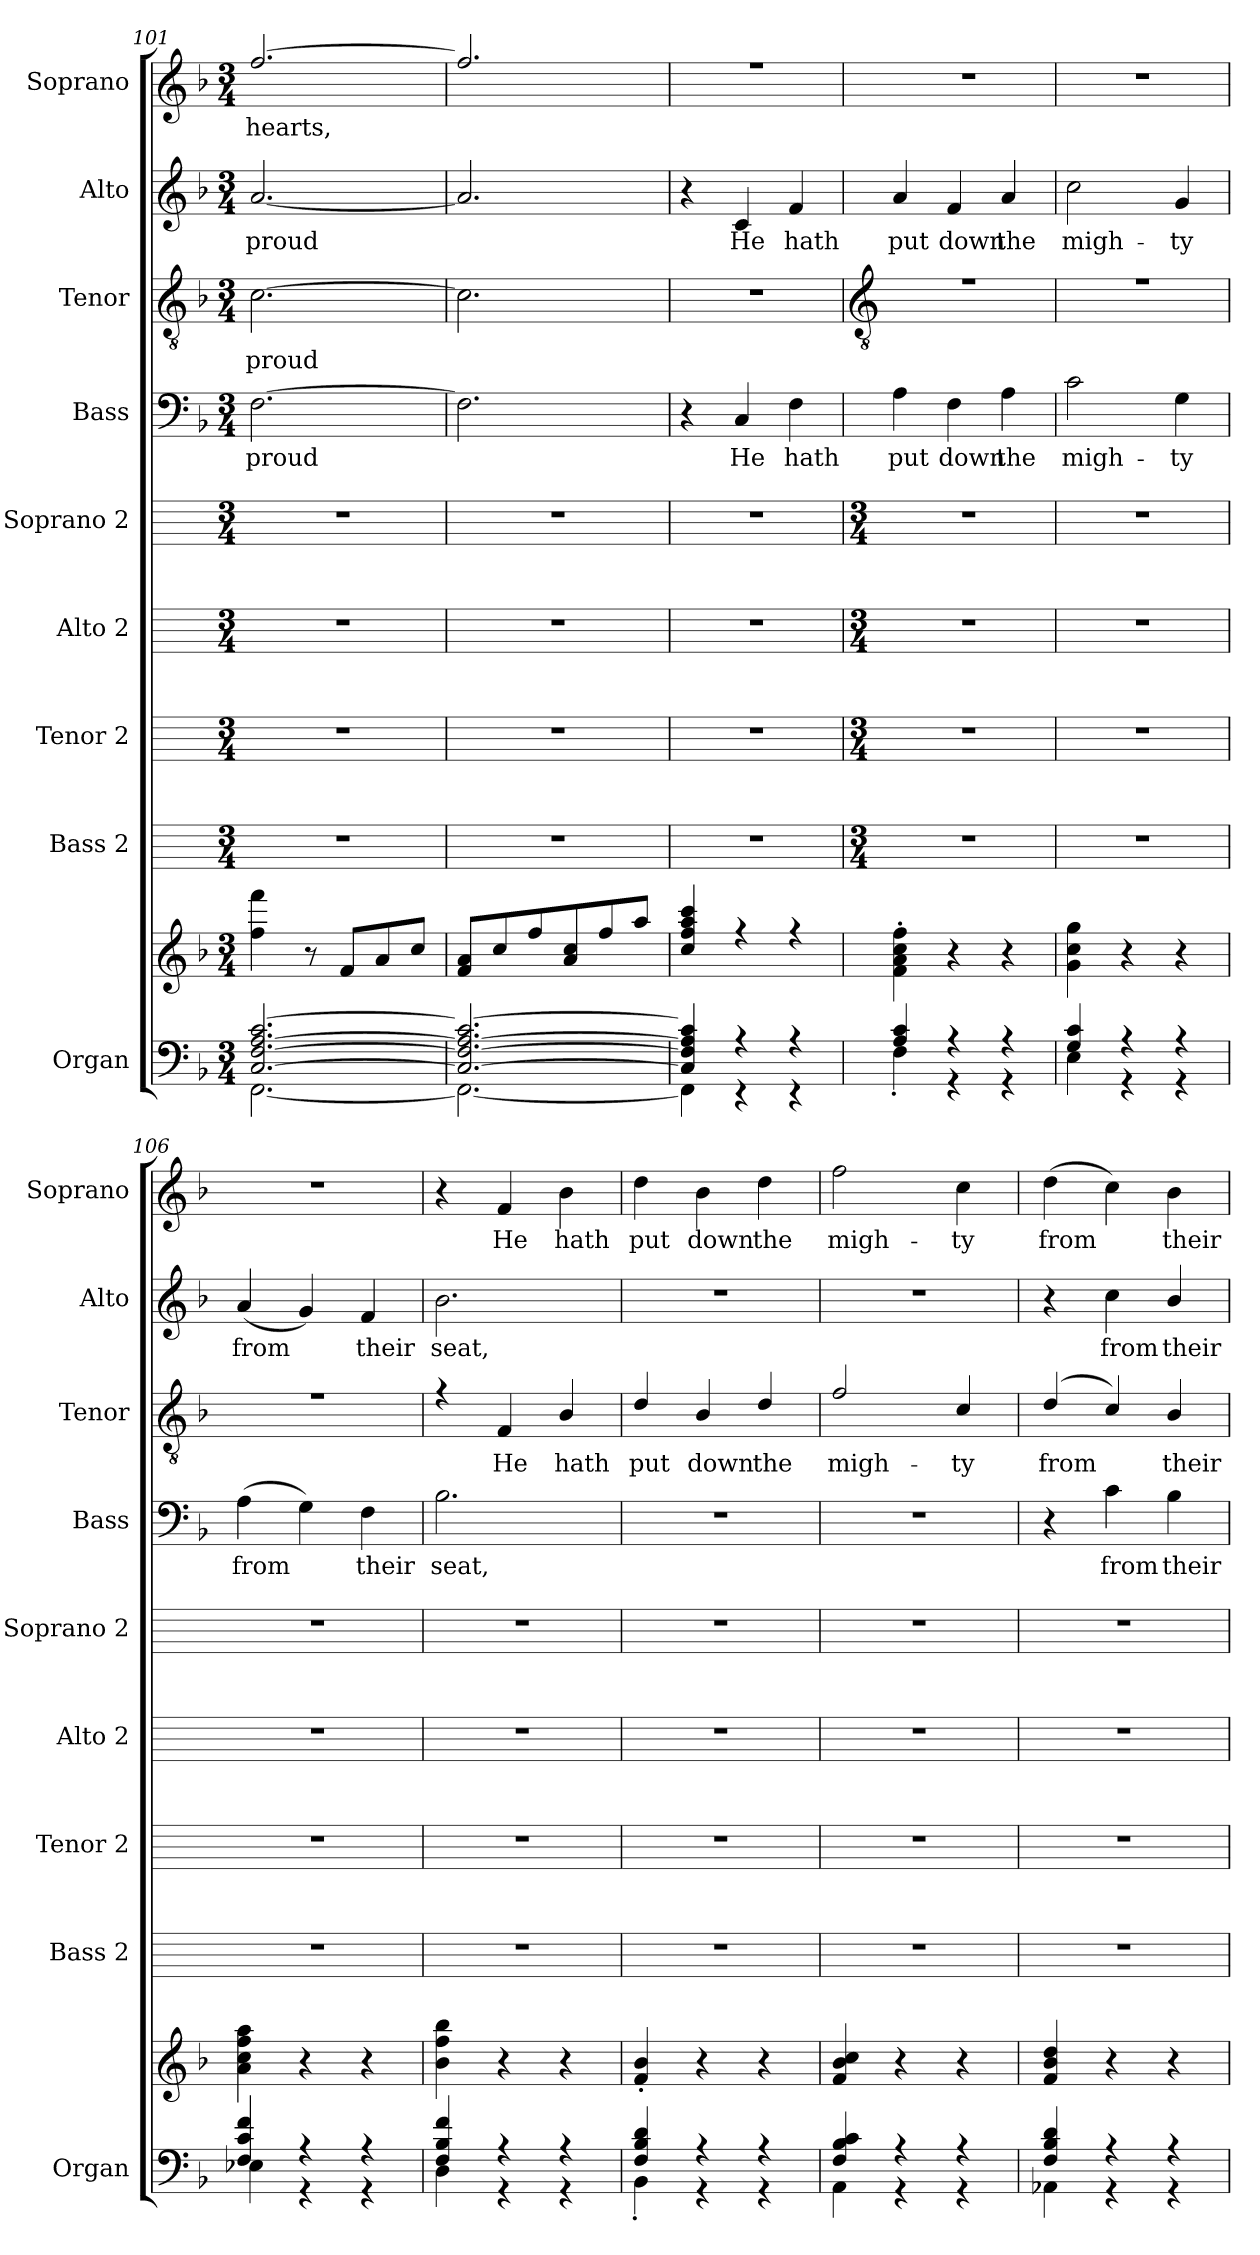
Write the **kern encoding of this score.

**kern	**kern	**kern	**kern	**kern	**kern	**kern	**text	**kern	**text	**kern	**text	**kern	**text
*part9	*part9	*part8	*part7	*part6	*part5	*part4	*part4	*part3	*part3	*part2	*part2	*part1	*part1
*staff10	*staff9	*staff8	*staff7	*staff6	*staff5	*staff4	*staff4	*staff3	*staff3	*staff2	*staff2	*staff1	*staff1
*I"Organ	*	*I"Bass 2	*I"Tenor 2	*I"Alto 2	*I"Soprano 2	*I"Bass	*	*I"Tenor	*	*I"Alto	*	*I"Soprano	*
*I'Organ	*	*I'Bass 2	*I'Tenor 2	*I'Alto 2	*I'Soprano 2	*I'Bass	*	*I'Tenor	*	*I'Alto	*	*I'Soprano	*
*clefF4	*clefG2	*	*	*	*	*clefF4	*	*clefGv2	*	*clefG2	*	*clefG2	*
*k[b-]	*k[b-]	*	*	*	*	*k[b-]	*	*k[b-]	*	*k[b-]	*	*k[b-]	*
*F:	*F:	*	*	*	*	*F:	*	*F:	*	*F:	*	*F:	*
*M3/4	*M3/4	*M3/4	*M3/4	*M3/4	*M3/4	*M3/4	*	*M3/4	*	*M3/4	*	*M3/4	*
=101	=101	=101	=101	=101	=101	=101	=101	=101	=101	=101	=101	=101	=101
*^	*^	*	*	*	*	*	*	*	*	*	*	*	*
!	!	!	!	!	!	!	!	!	!LO:LY:b	!	!LO:LY:b	!	!LO:LY:b	!	!LO:LY:b
*	*	*	*	*	*	*	*	*	*	*	*	*	*	*^	*
[2.C/ [2.F/ [2.A/ [2.c/	[2.FF\	4ff\ 4fff\	2ryy	2.r	2.r	2.r	2.r	[2.F	proud	[2.c	proud	[2.a	proud	[2.ff	2.ryy	hearts,
.	.	8r	.	.	.	.	.	.	.	.	.	.	.	.	.	.
.	.	8f/L	.	.	.	.	.	.	.	.	.	.	.	.	.	.
.	.	8a/	4ryy	.	.	.	.	.	.	.	.	.	.	.	.	.
.	.	8cc/J	.	.	.	.	.	.	.	.	.	.	.	.	.	.
=102	=102	=102	=102	=102	=102	=102	=102	=102	=102	=102	=102	=102	=102	=102	=102	=102
2.C/_ 2.F/_ 2.A/_ 2.c/_	2.FF\_	8f/ 8a/L	2ryy	2.r	2.r	2.r	2.r	2.F]	.	2.c]	.	2.a]	.	2.ff]	2.ryy	.
.	.	8cc/	.	.	.	.	.	.	.	.	.	.	.	.	.	.
.	.	8ff/	.	.	.	.	.	.	.	.	.	.	.	.	.	.
.	.	8a/ 8cc/	.	.	.	.	.	.	.	.	.	.	.	.	.	.
.	.	8ff/	4ryy	.	.	.	.	.	.	.	.	.	.	.	.	.
.	.	8aa/J	.	.	.	.	.	.	.	.	.	.	.	.	.	.
=103	=103	=103	=103	=103	=103	=103	=103	=103	=103	=103	=103	=103	=103	=103	=103	=103
!	!	!	!LO:N:vis=1	!	!	!	!	!	!	!LO:N:vis=1	!	!	!	!LO:N:vis=1	!LO:N:vis=1	!
4C/] 4F/] 4A/] 4c/]	4FF\]	4cc/ 4ff/ 4aa/ 4ccc/	2.ryy	2.r	2.r	2.r	2.r	4r	.	2.r	.	4r	.	2.r	2.ryy	.
!	!	!	!	!	!	!	!	!	!LO:LY:b	!	!	!	!LO:LY:b	!	!	!
4r	4r	4r	.	.	.	.	.	4C	He	.	.	4c	He	.	.	.
!	!	!	!	!	!	!	!	!	!LO:LY:b	!	!	!	!LO:LY:b	!	!	!
4r	4r	4r	.	.	.	.	.	4F	hath	.	.	4f	hath	.	.	.
*	*	*v	*v	*	*	*	*	*	*	*	*	*	*	*v	*v	*
!!LO:LB:g=z
=104	=104	=104	=104	=104	=104	=104	=104	=104	=104	=104	=104	=104	=104	=104
*	*	*	*	*	*	*	*	*	*clefGv2	*	*	*	*	*
*	*	*	*M3/4	*M3/4	*M3/4	*M3/4	*	*	*	*	*	*	*	*
*	*	*	*	*	*	*	*	*	*^	*	*	*	*	*
!	!	!	!	!	!	!	!	!LO:LY:b	!LO:N:vis=1	!LO:N:vis=1	!	!	!LO:LY:b	!LO:N:vis=1	!
4A/ 4c/	4F'\	4f' 4a' 4cc' 4ff'	2.r	2.r	2.r	2.r	4A	put	2.r	2.ryy	.	4a	put	2.r	.
!	!	!	!	!	!	!	!	!LO:LY:b	!	!	!	!	!LO:LY:b	!	!
4r	4r	4r	.	.	.	.	4F	down	.	.	.	4f	down	.	.
!	!	!	!	!	!	!	!	!LO:LY:b	!	!	!	!	!LO:LY:b	!	!
4r	4r	4r	.	.	.	.	4A	the	.	.	.	4a	the	.	.
=105	=105	=105	=105	=105	=105	=105	=105	=105	=105	=105	=105	=105	=105	=105	=105
!	!	!	!	!	!	!	!	!LO:LY:b	!LO:N:vis=1	!LO:N:vis=1	!	!	!LO:LY:b	!LO:N:vis=1	!
4G/ 4c/	4E\	4g 4cc 4gg	2.r	2.r	2.r	2.r	2c	migh-	2.r	2.ryy	.	2cc	migh-	2.r	.
4r	4r	4r	.	.	.	.	.	.	.	.	.	.	.	.	.
!	!	!	!	!	!	!	!	!LO:LY:b	!	!	!	!	!LO:LY:b	!	!
4r	4r	4r	.	.	.	.	4G	-ty	.	.	.	4g	-ty	.	.
=106	=106	=106	=106	=106	=106	=106	=106	=106	=106	=106	=106	=106	=106	=106	=106
!	!	!	!	!	!	!	!	!LO:LY:b	!LO:N:vis=1	!LO:N:vis=1	!	!	!LO:LY:b	!LO:N:vis=1	!
4F/ 4c/ 4f/	4E-X\	4a 4cc 4ff 4aa	2.r	2.r	2.r	2.r	(>4A	from	2.r	2.ryy	.	(<4a	from	2.r	.
4r	4r	4r	.	.	.	.	4G)	.	.	.	.	4g)	.	.	.
!	!	!	!	!	!	!	!	!LO:LY:b	!	!	!	!	!LO:LY:b	!	!
4r	4r	4r	.	.	.	.	4F	their	.	.	.	4f	their	.	.
=107	=107	=107	=107	=107	=107	=107	=107	=107	=107	=107	=107	=107	=107	=107	=107
!	!	!	!	!	!	!	!	!LO:LY:b	!	!LO:N:vis=1	!	!	!LO:LY:b	!	!
4F/ 4B-/ 4f/	4D\	4b- 4ff 4bb-	2.r	2.r	2.r	2.r	2.B-	seat,	4r	2.ryy	.	2.b-	seat,	4r	.
!	!	!	!	!	!	!	!	!	!	!	!LO:LY:b	!	!	!	!LO:LY:b
4r	4r	4r	.	.	.	.	.	.	4F	.	He	.	.	4f	He
!	!	!	!	!	!	!	!	!	!	!	!LO:LY:b	!	!	!	!LO:LY:b
4r	4r	4r	.	.	.	.	.	.	4B-	.	hath	.	.	4b-	hath
=108	=108	=108	=108	=108	=108	=108	=108	=108	=108	=108	=108	=108	=108	=108	=108
!	!	!	!	!	!	!	!LO:N:vis=1	!	!	!LO:N:vis=1	!LO:LY:b	!LO:N:vis=1	!	!	!LO:LY:b
4F/ 4B-/ 4d/	4BB-'\	4f' 4b-'	2.r	2.r	2.r	2.r	2.r	.	4d	2.ryy	put	2.r	.	4dd	put
!	!	!	!	!	!	!	!	!	!	!	!LO:LY:b	!	!	!	!LO:LY:b
4r	4r	4r	.	.	.	.	.	.	4B-	.	down	.	.	4b-	down
!	!	!	!	!	!	!	!	!	!	!	!LO:LY:b	!	!	!	!LO:LY:b
4r	4r	4r	.	.	.	.	.	.	4d	.	the	.	.	4dd	the
=109	=109	=109	=109	=109	=109	=109	=109	=109	=109	=109	=109	=109	=109	=109	=109
!	!	!	!	!	!	!	!LO:N:vis=1	!	!	!LO:N:vis=1	!LO:LY:b	!LO:N:vis=1	!	!	!LO:LY:b
4F/ 4B-/ 4c/	4AA\	4f 4b- 4cc	2.r	2.r	2.r	2.r	2.r	.	2f	2.ryy	migh-	2.r	.	2ff	migh-
4r	4r	4r	.	.	.	.	.	.	.	.	.	.	.	.	.
!	!	!	!	!	!	!	!	!	!	!	!LO:LY:b	!	!	!	!LO:LY:b
4r	4r	4r	.	.	.	.	.	.	4c	.	-ty	.	.	4cc	-ty
=110	=110	=110	=110	=110	=110	=110	=110	=110	=110	=110	=110	=110	=110	=110	=110
!	!	!	!	!	!	!	!	!	!	!LO:N:vis=1	!LO:LY:b	!	!	!	!LO:LY:b
4F/ 4B-/ 4d/	4AA-X\	4f 4b- 4dd	2.r	2.r	2.r	2.r	4r	.	(>4d	2.ryy	from	4r	.	(>4dd	from
!	!	!	!	!	!	!	!	!LO:LY:b	!	!	!	!	!LO:LY:b	!	!
4r	4r	4r	.	.	.	.	4c	from	4c)	.	.	4cc	from	4cc)	.
!	!	!	!	!	!	!	!	!LO:LY:b	!	!	!LO:LY:b	!	!LO:LY:b	!	!LO:LY:b
4r	4r	4r	.	.	.	.	4B-	their	4B-	.	their	4b-/	their	4b-	their
*v	*v	*	*	*	*	*	*	*	*v	*v	*	*	*	*	*
=	=	=	=	=	=	=	=	=	=	=	=	=	=
*-	*-	*-	*-	*-	*-	*-	*-	*-	*-	*-	*-	*-	*-
